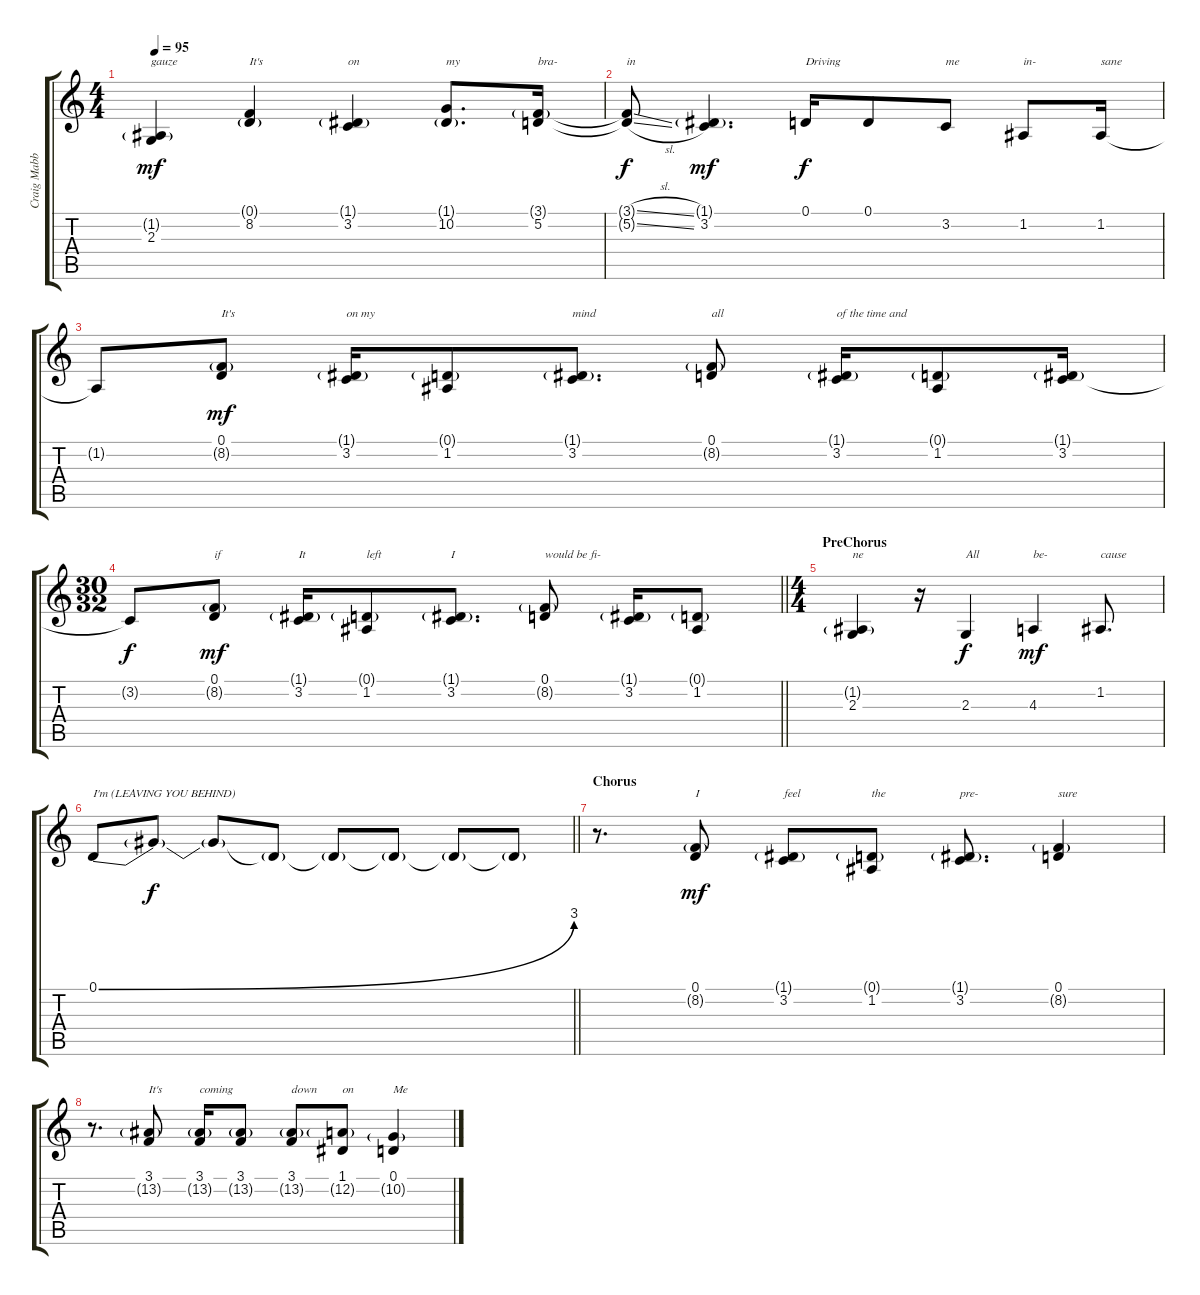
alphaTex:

\track ("Craig Mabbit (Vox)" "Craig Mabb") {instrument harmonica}
\staff {score tabs}
\tuning (D4 A3 F3 C3 G2 C2) {hide}
\ts (4 4)
\tempo 95
\clef g2
\ks c
(1.2{g} 2.3).4{txt "gauze" dy mf} (0.1{g} 8.2).4{txt "It's"} (1.1{g} 3.2).4{txt "on"} (1.1{g} 10.2).8{d txt "my"} (3.1{g} 5.2).16{txt "bra-"} |
(3.1{sl t} 5.2{sl t}).8{txt "in" dy f} (1.1{g} 3.2).4{d dy mf} 0.1.16{txt "Driving" dy f} 0.1.8 3.2.8{txt "me"} 1.2.8{txt "in-"} 1.2.16{txt "sane"} |
1.2{t}.8 (0.1 8.2{g}).8{txt "It's" dy mf} (1.1{g} 3.2).16{txt "on my"} (0.1{g} 1.2).8 (1.1{g} 3.2).8{d txt "mind"} (0.1 8.2{g}).8{txt "all"} (1.1{g} 3.2).16{txt "of the time and"} (0.1{g} 1.2).8 (1.1{g} 3.2).16 |
\ts (30 32)
\barLineRight lightlight
3.2{t}.8{dy f} (0.1 8.2{g}).8{txt "if" dy mf} (1.1{g} 3.2).16{txt "It"} (0.1{g} 1.2).8{txt "left"} (1.1{g} 3.2).8{d txt "I"} (0.1 8.2{g}).8{txt "would be fi-"} (1.1{g} 3.2).16 (0.1{g} 1.2).8 |
\ts (4 4)
\section ("" "PreChorus")
(1.2{g} 2.3).4{txt "ne"} r.16 2.3.4{txt "All" dy f} 4.3.4{txt "be-" dy mf} 1.2.8{d txt "cause"} |
\barLineRight lightlight
0.1{be (bend 0 0 60 12)}.8{txt "I'm (LEAVING YOU BEHIND)"} 0.1{t}.8{dy f} 0.1{t}.8 0.1{t}.8 0.1{t}.8 0.1{t}.8 0.1{t}.8 0.1{t}.8 |
\section ("" "Chorus")
r.8{d} (0.1 8.2{g}).8{txt "I" dy mf} (1.1{g} 3.2).8{txt "feel"} (0.1{g} 1.2).8{txt "the"} (1.1{g} 3.2).8{d txt "pre-"} (0.1 8.2{g}).4{txt "sure"} |
r.8{d} (3.1 13.2{g}).8{txt "It's "} (3.1 13.2{g}).16{txt "coming"} (3.1 13.2{g}).8 (3.1 13.2{g}).8{txt "down"} (1.1 12.2{g}).8{txt "on"} (0.1 10.2{g}).4{txt "Me"}
